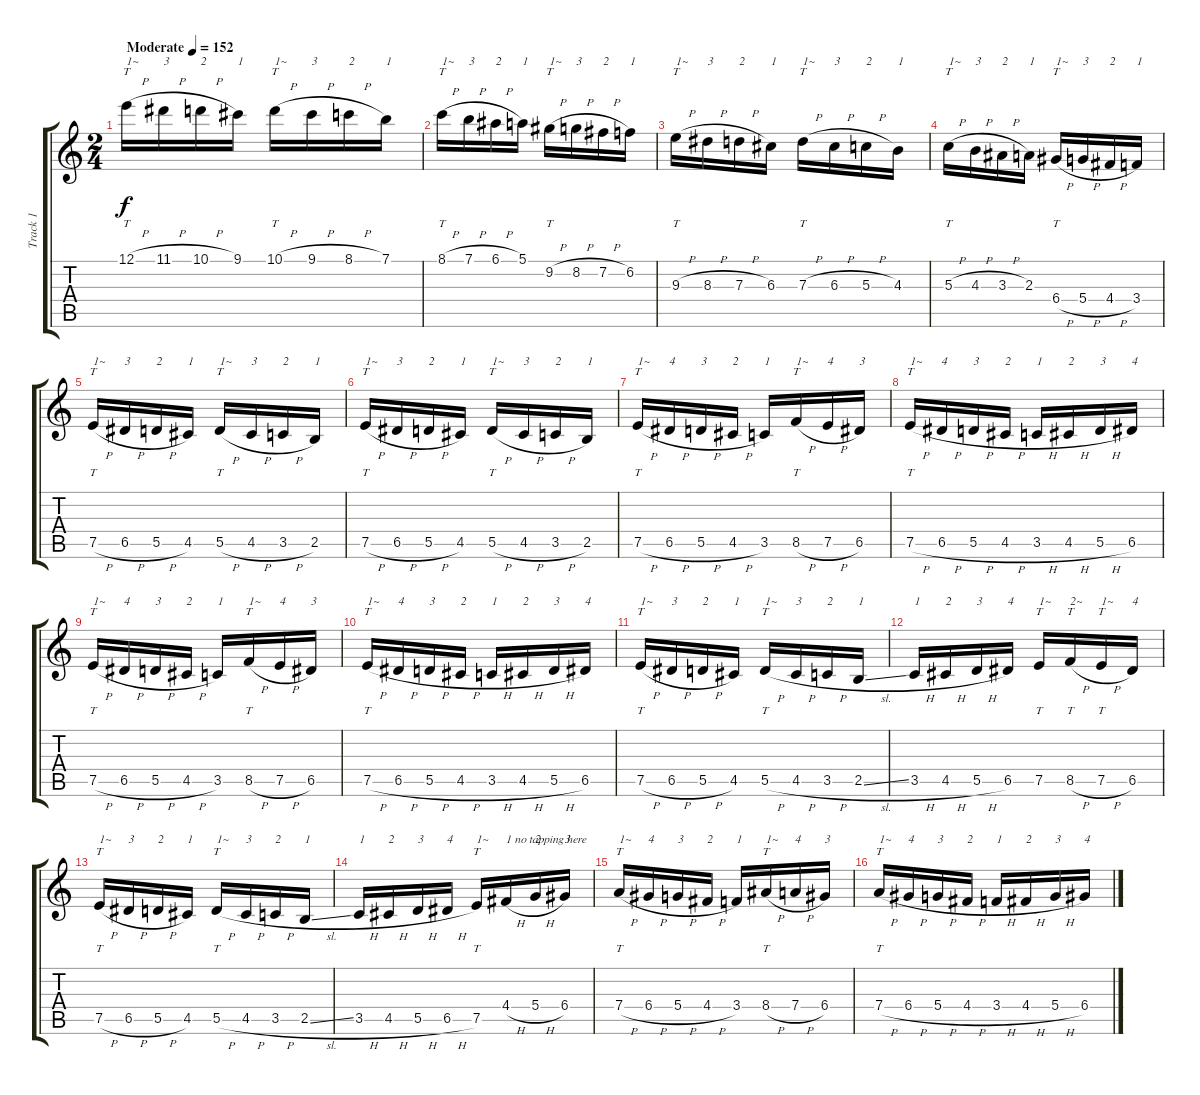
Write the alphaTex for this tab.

\track ("Track 1" "Track 1") {instrument distortionguitar}
\staff {score tabs}
\tuning (E4 B3 G3 D3 A2 E2) {hide}
\ts (2 4)
\tempo (152 "Moderate")
\clef g2
\ks c
12.1{h}.16{tt txt "1~" dy f instrument distortionguitar} 11.1{h}.16{txt "3"} 10.1{h}.16{txt "2"} 9.1.16{txt "1"} 10.1{h}.16{tt txt "1~"} 9.1{h}.16{txt "3"} 8.1{h}.16{txt "2"} 7.1.16{txt "1"} |
8.1{h}.16{tt txt "1~"} 7.1{h}.16{txt "3"} 6.1{h}.16{txt "2"} 5.1.16{txt "1"} 9.2{h}.16{tt txt "1~"} 8.2{h}.16{txt "3"} 7.2{h}.16{txt "2"} 6.2.16{txt "1"} |
9.3{h}.16{tt txt "1~"} 8.3{h}.16{txt "3"} 7.3{h}.16{txt "2"} 6.3.16{txt "1"} 7.3{h}.16{tt txt "1~"} 6.3{h}.16{txt "3"} 5.3{h}.16{txt "2"} 4.3.16{txt "1"} |
5.3{h}.16{tt txt "1~"} 4.3{h}.16{txt "3"} 3.3{h}.16{txt "2"} 2.3.16{txt "1"} 6.4{h}.16{tt txt "1~"} 5.4{h}.16{txt "3"} 4.4{h}.16{txt "2"} 3.4.16{txt "1"} |
7.5{h}.16{tt txt "1~"} 6.5{h}.16{txt "3"} 5.5{h}.16{txt "2"} 4.5.16{txt "1"} 5.5{h}.16{tt txt "1~"} 4.5{h}.16{txt "3"} 3.5{h}.16{txt "2"} 2.5.16{txt "1"} |
7.5{h}.16{tt txt "1~"} 6.5{h}.16{txt "3"} 5.5{h}.16{txt "2"} 4.5.16{txt "1"} 5.5{h}.16{tt txt "1~"} 4.5{h}.16{txt "3"} 3.5{h}.16{txt "2"} 2.5.16{txt "1"} |
7.5{h}.16{tt txt "1~"} 6.5{h}.16{txt "4"} 5.5{h}.16{txt "3"} 4.5{h}.16{txt "2"} 3.5.16{txt "1"} 8.5{h}.16{tt txt "1~"} 7.5{h}.16{txt "4"} 6.5.16{txt "3"} |
7.5{h}.16{tt txt "1~"} 6.5{h}.16{txt "4"} 5.5{h}.16{txt "3"} 4.5{h}.16{txt "2"} 3.5{h}.16{txt "1"} 4.5{h}.16{txt "2"} 5.5{h}.16{txt "3"} 6.5.16{txt "4"} |
7.5{h}.16{tt txt "1~"} 6.5{h}.16{txt "4"} 5.5{h}.16{txt "3"} 4.5{h}.16{txt "2"} 3.5.16{txt "1"} 8.5{h}.16{tt txt "1~"} 7.5{h}.16{txt "4"} 6.5.16{txt "3"} |
7.5{h}.16{tt txt "1~"} 6.5{h}.16{txt "4"} 5.5{h}.16{txt "3"} 4.5{h}.16{txt "2"} 3.5{h}.16{txt "1"} 4.5{h}.16{txt "2"} 5.5{h}.16{txt "3"} 6.5.16{txt "4"} |
7.5{h}.16{tt txt "1~"} 6.5{h}.16{txt "3"} 5.5{h}.16{txt "2"} 4.5.16{txt "1"} 5.5{h}.16{tt txt "1~"} 4.5{h}.16{txt "3"} 3.5{h}.16{txt "2"} 2.5{sl}.16{txt "1"} |
3.5{h}.16{txt "1"} 4.5{h}.16{txt "2"} 5.5{h}.16{txt "3"} 6.5.16{txt "4"} 7.5.16{tt txt "1~"} 8.5{h}.16{tt txt "2~"} 7.5{h}.16{tt txt "1~"} 6.5.16{txt "4"} |
7.5{h}.16{tt txt "1~"} 6.5{h}.16{txt "3"} 5.5{h}.16{txt "2"} 4.5.16{txt "1"} 5.5{h}.16{tt txt "1~"} 4.5{h}.16{txt "3"} 3.5{h}.16{txt "2"} 2.5{sl}.16{txt "1"} |
3.5{h}.16{txt "1"} 4.5{h}.16{txt "2"} 5.5{h}.16{txt "3"} 6.5{h}.16{txt "4"} 7.5.16{tt txt "1~"} 4.4{h}.16{txt "1 no tapping here"} 5.4{h}.16{txt "2"} 6.4.16{txt "3"} |
7.4{h}.16{tt txt "1~"} 6.4{h}.16{txt "4"} 5.4{h}.16{txt "3"} 4.4{h}.16{txt "2"} 3.4.16{txt "1"} 8.4{h}.16{tt txt "1~"} 7.4{h}.16{txt "4"} 6.4.16{txt "3"} |
7.4{h}.16{tt txt "1~"} 6.4{h}.16{txt "4"} 5.4{h}.16{txt "3"} 4.4{h}.16{txt "2"} 3.4{h}.16{txt "1"} 4.4{h}.16{txt "2"} 5.4{h}.16{txt "3"} 6.4.16{txt "4"}
